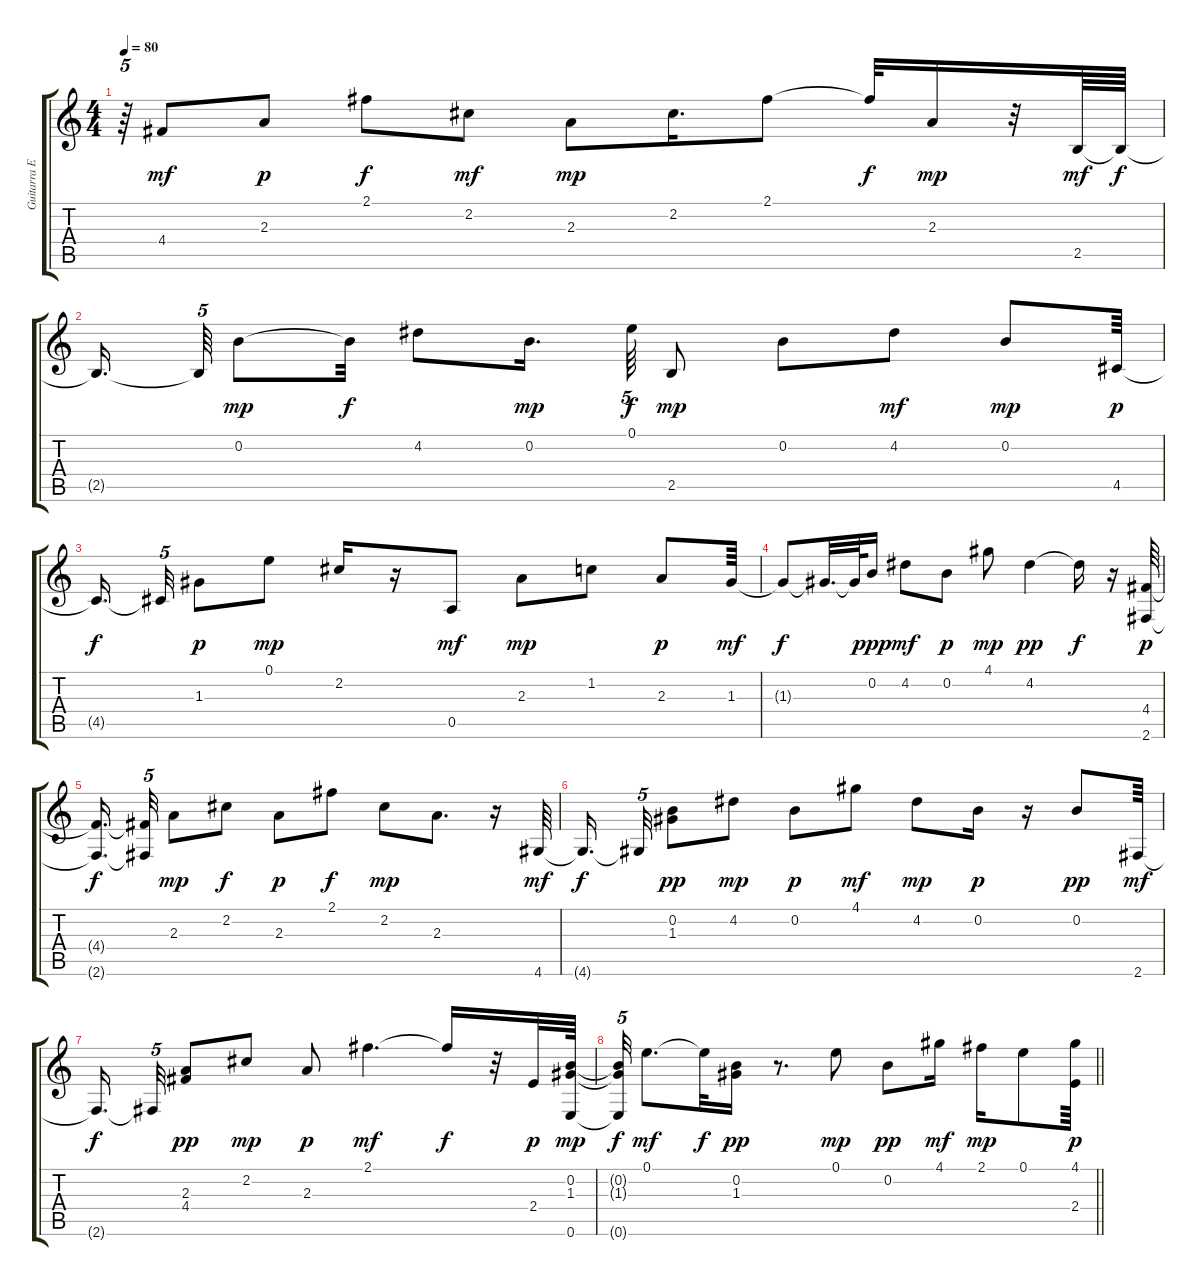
\track ("Guitarra Electrica" "Guitarra E") {instrument electricguitarjazz}
\staff {score tabs}
\tuning (E4 B3 G3 D3 A2 E2) {hide}
\ts (4 4)
\tempo 80
\clef g2
\ks c
r.64{tu (5 4) dy f} 4.4.8{dy mf} 2.3.8{dy p} 2.1.8{dy f} 2.2.8{dy mf} 2.3.8{dy mp} 2.2.16{d} 2.1.8 2.1{t}.32{dy f} 2.3.16{dy mp} r.32 2.5.64{dy mf} 2.5{t}.64{dy f} |
2.5{t}.16{d beam splitsecondary} 2.5{t}.64{tu (5 4)} 0.2.8{dy mp} 0.2{t}.32{dy f} 4.2.8 0.2.16{d dy mp beam splitsecondary} 0.1.64{tu (5 4) dy f} 2.5.8{dy mp} 0.2.8 4.2.8{dy mf} 0.2.8{dy mp} 4.5.64{dy p} |
4.5{t}.16{d dy f beam splitsecondary} 4.5{t}.32{tu (5 4)} 1.3.8{dy p} 0.1.8{dy mp} 2.2.16 r.16 0.5.8{dy mf} 2.3.8{dy mp} 1.2.8 2.3.8{dy p} 1.3.64{dy mf} |
1.3{t}.8{dy f} 1.3{t}.32{d} 1.3{t}.64 0.2.16{dy ppp} 4.2.8{dy mf} 0.2.8{dy p} 4.1.8{dy mp} 4.2.4{dy pp} 4.2{t}.16{dy f} r.16 (4.4 2.6).64{dy p} |
(4.4{t} 2.6{t}).16{d dy f beam splitsecondary} (4.4{t} 2.6{t}).32{tu (5 4)} 2.3.8{dy mp} 2.2.8{dy f} 2.3.8{dy p} 2.1.8{dy f} 2.2.8{dy mp} 2.3.8{d} r.16 4.6.64{dy mf} |
4.6{t}.16{d dy f beam splitsecondary} 4.6{t}.32{tu (5 4)} (0.2 1.3).8{dy pp} 4.2.8{dy mp} 0.2.8{dy p} 4.1.8{dy mf} 4.2.8{dy mp} 0.2.16{dy p} r.16 0.2.8{dy pp} 2.6.64{dy mf} |
2.6{t}.16{d dy f beam splitsecondary} 2.6{t}.32{tu (5 4)} (2.3 4.4).8{dy pp} 2.2.8{dy mp} 2.3.8{dy p} 2.1.4{d dy mf} 2.1{t}.16{dy f} r.32 2.4.32{dy p} (0.2 1.3 0.6).64{dy mp} |
\barLineRight lightlight
(0.2{t} 1.3{t} 0.6{t}).32{tu (5 4) dy f} 0.1.8{d dy mf} 0.1{t}.32{dy f} (0.2 1.3).16{dy pp} r.8{d} 0.1.8{dy mp} 0.2.8{dy pp} 4.1.16{dy mf} 2.1.16{dy mp} 0.1.8 (4.1 2.4).64{dy p}
